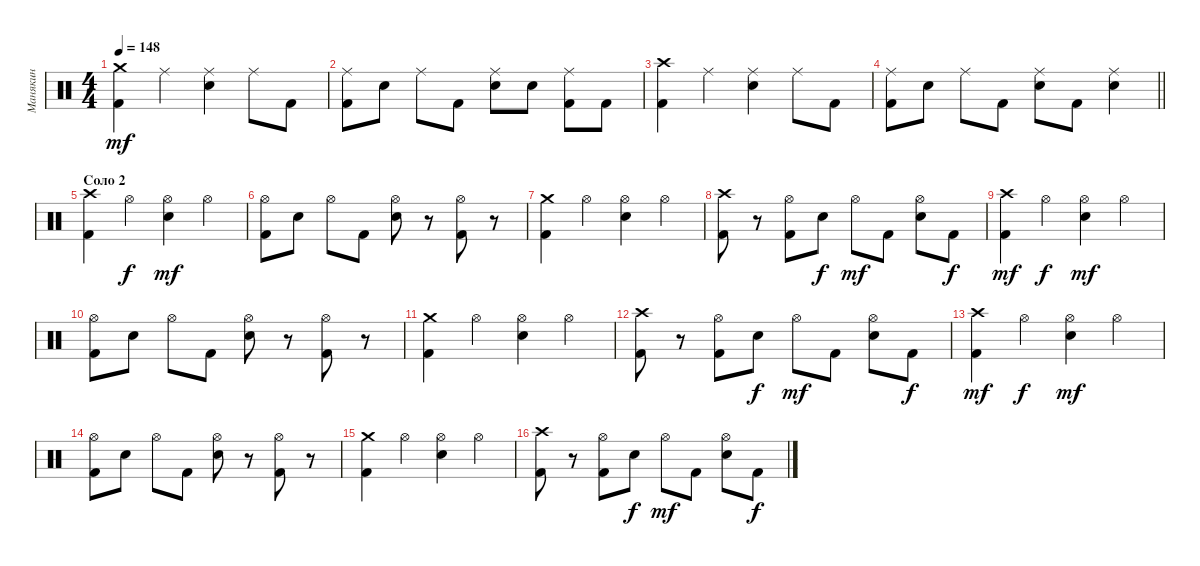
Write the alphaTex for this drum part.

\track ("Манякин" "Манякин") {instrument percussion}
\staff {score}
\articulation defaults
\ts (4 4)
\tempo 148
\clef neutral
\ks c
("Crash medium (hit)" "Kick (hit) 2").4{dy mf} "Ride (middle)".4 ("Ride (middle)" "Electric Snare (hit)").4 "Ride (middle)".8 "Kick (hit) 2".8 |
("Ride (middle)" "Kick (hit) 2").8 "Electric Snare (hit)".8 "Ride (middle)".8 "Kick (hit) 2".8 ("Ride (middle)" "Electric Snare (hit)").8 "Electric Snare (hit)".8 ("Ride (middle)" "Kick (hit) 2").8 "Kick (hit) 2".8 |
("Crash high (hit)" "Kick (hit) 2").4 "Ride (middle)".4 ("Ride (middle)" "Electric Snare (hit)").4 "Ride (middle)".8 "Kick (hit) 2".8 |
\barLineRight lightlight
("Ride (middle)" "Kick (hit) 2").8 "Electric Snare (hit)".8 "Ride (middle)".8 "Kick (hit) 2".8 ("Ride (middle)" "Electric Snare (hit)").8 "Kick (hit) 2".8 ("Ride (middle)" "Electric Snare (hit)").4 |
\section ("" "Соло 2")
("Crash high (hit)" "Kick (hit) 2").4 "Hi-Hat (open)".4{dy f} ("Hi-Hat (open)" "Electric Snare (hit)").4{dy mf} "Hi-Hat (open)".4 |
("Hi-Hat (open)" "Kick (hit) 2").8 "Electric Snare (hit)".8 "Hi-Hat (open)".8 "Kick (hit) 2".8 ("Hi-Hat (open)" "Electric Snare (hit)").8 r.8 ("Hi-Hat (open)" "Kick (hit) 2").8 r.8 |
("Crash medium (hit)" "Kick (hit) 2").4 "Hi-Hat (open)".4 ("Hi-Hat (open)" "Electric Snare (hit)").4 "Hi-Hat (open)".4 |
("Crash high (hit)" "Kick (hit) 2").8 r.8 ("Hi-Hat (open)" "Kick (hit) 2").8 "Electric Snare (hit)".8{dy f} "Hi-Hat (open)".8{dy mf} "Kick (hit) 2".8 ("Hi-Hat (open)" "Electric Snare (hit)").8 "Kick (hit) 2".8{dy f} |
("Crash high (hit)" "Kick (hit) 2").4{dy mf} "Hi-Hat (open)".4{dy f} ("Hi-Hat (open)" "Electric Snare (hit)").4{dy mf} "Hi-Hat (open)".4 |
("Hi-Hat (open)" "Kick (hit) 2").8 "Electric Snare (hit)".8 "Hi-Hat (open)".8 "Kick (hit) 2".8 ("Hi-Hat (open)" "Electric Snare (hit)").8 r.8 ("Hi-Hat (open)" "Kick (hit) 2").8 r.8 |
("Crash medium (hit)" "Kick (hit) 2").4 "Hi-Hat (open)".4 ("Hi-Hat (open)" "Electric Snare (hit)").4 "Hi-Hat (open)".4 |
("Crash high (hit)" "Kick (hit) 2").8 r.8 ("Hi-Hat (open)" "Kick (hit) 2").8 "Electric Snare (hit)".8{dy f} "Hi-Hat (open)".8{dy mf} "Kick (hit) 2".8 ("Hi-Hat (open)" "Electric Snare (hit)").8 "Kick (hit) 2".8{dy f} |
("Crash high (hit)" "Kick (hit) 2").4{dy mf} "Hi-Hat (open)".4{dy f} ("Hi-Hat (open)" "Electric Snare (hit)").4{dy mf} "Hi-Hat (open)".4 |
("Hi-Hat (open)" "Kick (hit) 2").8 "Electric Snare (hit)".8 "Hi-Hat (open)".8 "Kick (hit) 2".8 ("Hi-Hat (open)" "Electric Snare (hit)").8 r.8 ("Hi-Hat (open)" "Kick (hit) 2").8 r.8 |
("Crash medium (hit)" "Kick (hit) 2").4 "Hi-Hat (open)".4 ("Hi-Hat (open)" "Electric Snare (hit)").4 "Hi-Hat (open)".4 |
("Crash high (hit)" "Kick (hit) 2").8 r.8 ("Hi-Hat (open)" "Kick (hit) 2").8 "Electric Snare (hit)".8{dy f} "Hi-Hat (open)".8{dy mf} "Kick (hit) 2".8 ("Hi-Hat (open)" "Electric Snare (hit)").8 "Kick (hit) 2".8{dy f}
